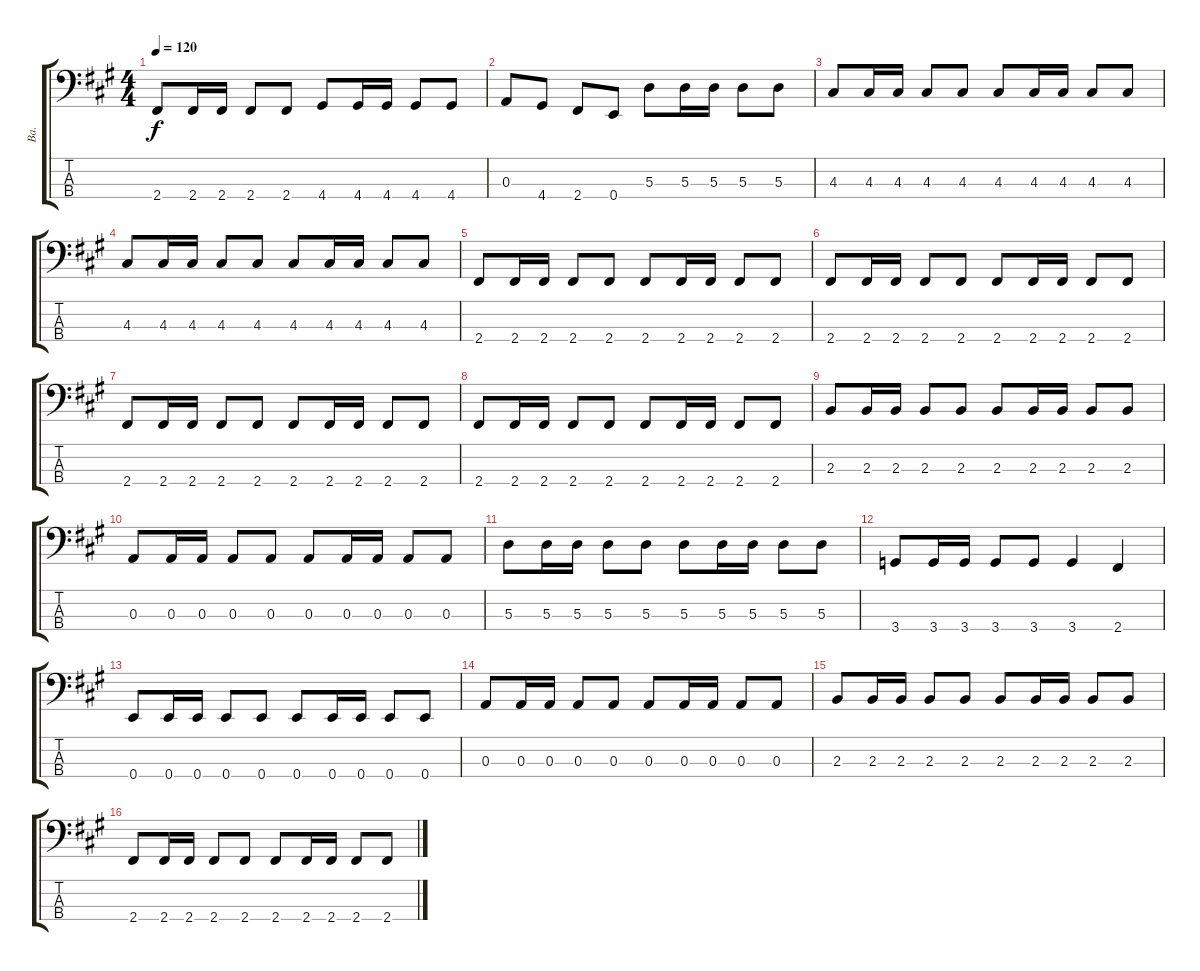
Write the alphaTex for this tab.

\track ("Ba." "Ba.") {instrument electricbassfinger}
\staff {score tabs}
\tuning (G2 D2 A1 E1) {hide}
\ts (4 4)
\tempo 120
\clef f4
\ks a
2.4.8{dy f} 2.4.16 2.4.16 2.4.8 2.4.8 4.4.8 4.4.16 4.4.16 4.4.8 4.4.8 |
0.3.8 4.4.8 2.4.8{txt ""} 0.4.8 5.3.8 5.3.16 5.3.16 5.3.8 5.3.8 |
4.3.8 4.3.16 4.3.16 4.3.8 4.3.8 4.3.8 4.3.16 4.3.16 4.3.8 4.3.8 |
4.3.8 4.3.16 4.3.16 4.3.8 4.3.8 4.3.8 4.3.16 4.3.16 4.3.8 4.3.8 |
2.4.8 2.4.16 2.4.16 2.4.8 2.4.8 2.4.8 2.4.16 2.4.16 2.4.8 2.4.8 |
2.4.8 2.4.16 2.4.16 2.4.8 2.4.8 2.4.8 2.4.16 2.4.16 2.4.8 2.4.8 |
2.4.8 2.4.16 2.4.16 2.4.8 2.4.8 2.4.8 2.4.16 2.4.16 2.4.8 2.4.8 |
2.4.8 2.4.16 2.4.16 2.4.8 2.4.8 2.4.8 2.4.16 2.4.16 2.4.8 2.4.8 |
2.3.8 2.3.16 2.3.16 2.3.8 2.3.8 2.3.8 2.3.16 2.3.16 2.3.8 2.3.8 |
0.3.8 0.3.16 0.3.16 0.3.8 0.3.8 0.3.8 0.3.16 0.3.16 0.3.8 0.3.8 |
5.3.8 5.3.16 5.3.16 5.3.8 5.3.8 5.3.8 5.3.16 5.3.16 5.3.8 5.3.8 |
3.4.8 3.4.16 3.4.16 3.4.8 3.4.8 3.4.4 2.4.4 |
0.4.8 0.4.16 0.4.16 0.4.8 0.4.8 0.4.8 0.4.16 0.4.16 0.4.8 0.4.8 |
0.3.8 0.3.16 0.3.16 0.3.8 0.3.8 0.3.8 0.3.16 0.3.16 0.3.8 0.3.8 |
2.3.8 2.3.16 2.3.16 2.3.8 2.3.8 2.3.8 2.3.16 2.3.16 2.3.8 2.3.8 |
2.4.8 2.4.16 2.4.16 2.4.8 2.4.8 2.4.8 2.4.16 2.4.16 2.4.8 2.4.8
